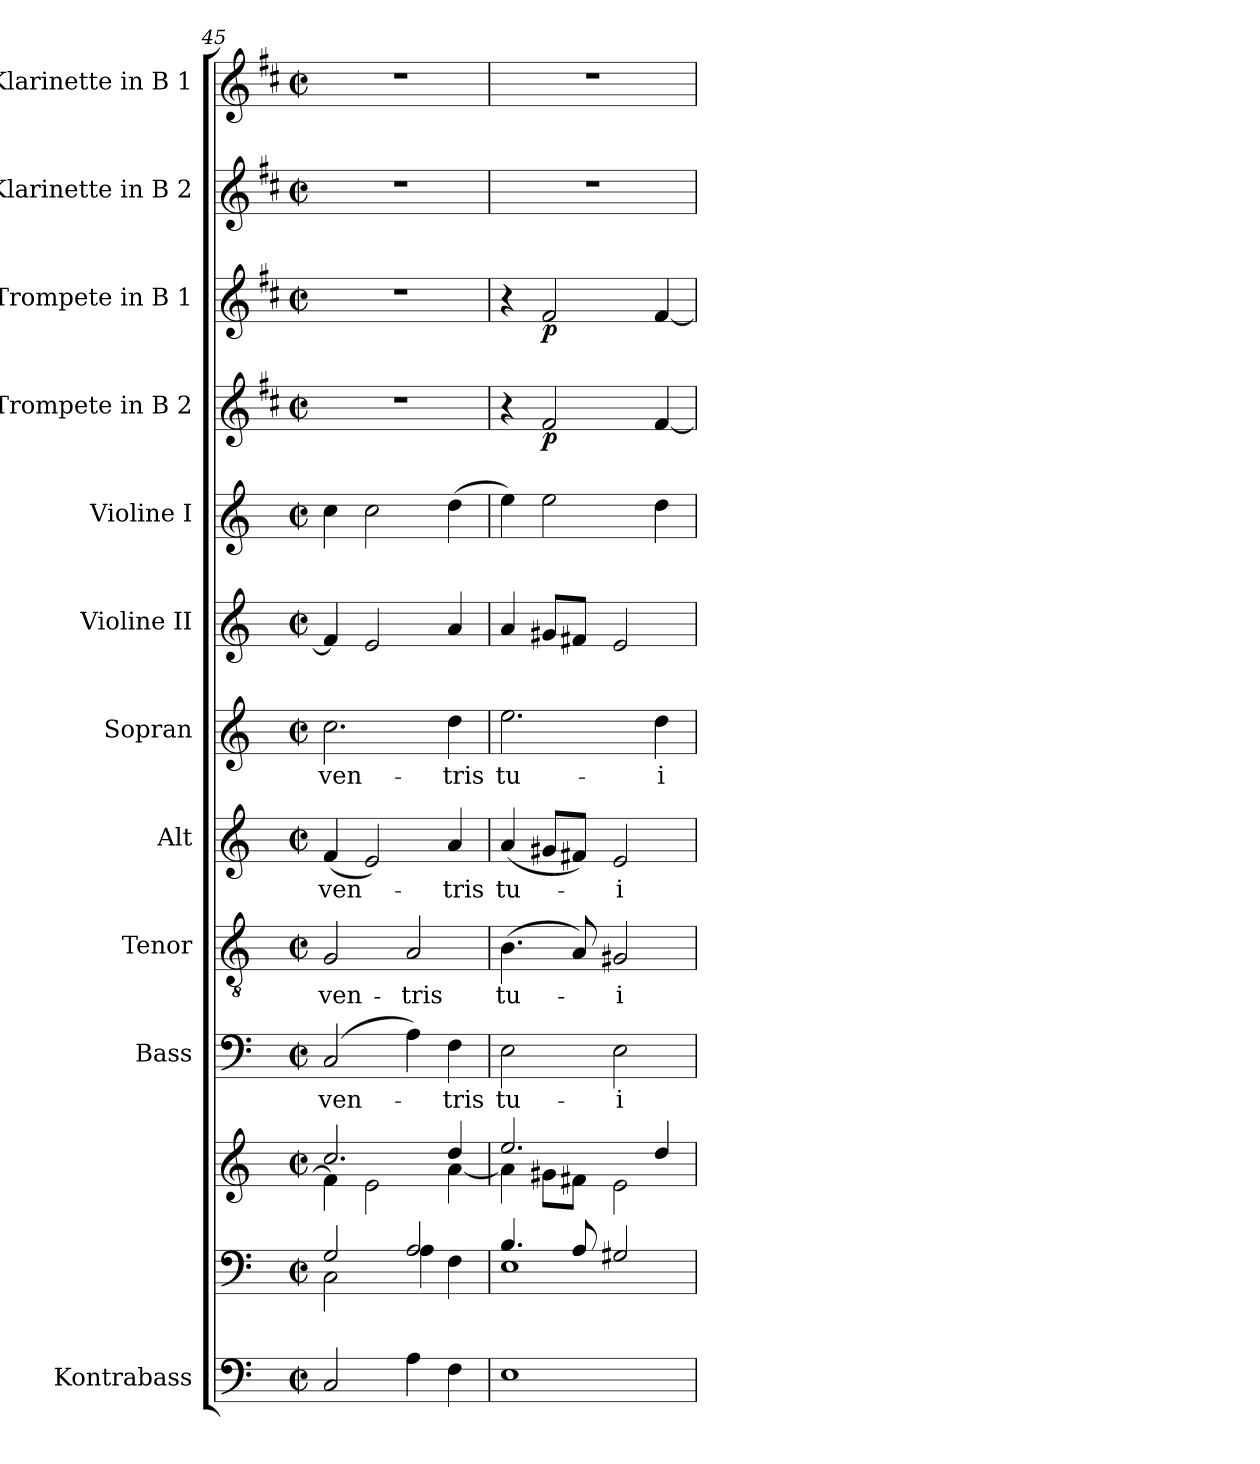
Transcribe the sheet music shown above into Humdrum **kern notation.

**kern	**kern	**kern	**kern	**text	**kern	**text	**kern	**text	**kern	**text	**kern	**kern	**kern	**dynam	**kern	**dynam	**kern	**kern
*part12	*part11	*part11	*part10	*part10	*part9	*part9	*part8	*part8	*part7	*part7	*part6	*part5	*part4	*part4	*part3	*part3	*part2	*part1
*staff13	*staff12	*staff11	*staff10	*staff10	*staff9	*staff9	*staff8	*staff8	*staff7	*staff7	*staff6	*staff5	*staff4	*staff4	*staff3	*staff3	*staff2	*staff1
*I"Kontrabass	*	*	*I"Bass	*	*I"Tenor	*	*I"Alt	*	*I"Sopran	*	*I"Violine II	*I"Violine I	*I"Trompete in B 2	*	*I"Trompete in B 1	*	*I"Klarinette in B 2	*I"Klarinette in B 1
*I'Kb.	*	*	*I'B	*	*I'T	*	*I'A	*	*I'S	*	*I'Vl. II	*I'Vl. I	*	*	*	*	*	*
!!LO:PB:g=z
*clefF4	*clefF4	*clefG2	*clefF4	*	*clefGv2	*	*clefG2	*	*clefG2	*	*clefG2	*clefG2	*clefG2	*	*clefG2	*	*clefG2	*clefG2
*ITrd7c12	*	*	*	*	*	*	*	*	*	*	*	*	*ITrd1c2	*	*ITrd1c2	*	*ITrd1c2	*ITrd1c2
*k[]	*k[]	*k[]	*k[]	*	*k[]	*	*k[]	*	*k[]	*	*k[]	*k[]	*k[]	*	*k[]	*	*k[]	*k[]
*C:	*C:	*C:	*C:	*	*C:	*	*C:	*	*C:	*	*C:	*C:	*C:	*	*C:	*	*C:	*C:
*M2/2	*M2/2	*M2/2	*M2/2	*	*M2/2	*	*M2/2	*	*M2/2	*	*M2/2	*M2/2	*M2/2	*	*M2/2	*	*M2/2	*M2/2
*met(c|)	*met(c|)	*met(c|)	*met(c|)	*	*met(c|)	*	*met(c|)	*	*met(c|)	*	*met(c|)	*met(c|)	*met(c|)	*	*met(c|)	*	*met(c|)	*met(c|)
=45	=45	=45	=45	=45	=45	=45	=45	=45	=45	=45	=45	=45	=45	=45	=45	=45	=45	=45
*	*^	*^	*	*	*	*	*	*	*	*	*	*	*	*	*	*	*	*
!	!	!	!	!	!	!LO:LY:b	!	!LO:LY:b	!	!LO:LY:b	!	!LO:LY:b	!	!	!	!	!	!	!	!
2CC/	2G/	2C\	2.cc/	4f\]	(2C/	ven-	2G/	ven-	(<4f/	ven-	2.cc\	ven-	4f/]	4cc\	1r	.	1r	.	1r	1r
.	.	.	.	2e\	.	.	.	.	2e/)	.	.	.	2e/	2cc\	.	.	.	.	.	.
!	!	!	!	!	!	!	!	!LO:LY:b	!	!	!	!	!	!	!	!	!	!	!	!
4AA\	2A/	4A\	.	.	4A\)	.	2A/	-tris	.	.	.	.	.	.	.	.	.	.	.	.
!	!	!	!	!	!	!LO:LY:b	!	!	!	!LO:LY:b	!	!LO:LY:b	!	!	!	!	!	!	!	!
4FF\	.	4F\	4dd/	[<4a\	4F\	-tris	.	.	4a/	-tris	4dd\	-tris	4a/	(>4dd\	.	.	.	.	.	.
=46	=46	=46	=46	=46	=46	=46	=46	=46	=46	=46	=46	=46	=46	=46	=46	=46	=46	=46	=46	=46
!	!	!	!	!	!	!LO:LY:b	!	!LO:LY:b	!	!LO:LY:b	!	!LO:LY:b	!	!	!	!	!	!	!	!
1EE	4.B/	1E	2.ee/	4a\]	2E\	tu-	(>4.B\	tu-	(<4a/	tu-	2.ee\	tu-	4a/	4ee\)	4r	.	4r	.	1r	1r
!	!	!	!	!	!	!	!	!	!	!	!	!	!	!	!	!LO:DY:b	!	!LO:DY:b	!	!
.	.	.	.	8g#X\L	.	.	.	.	8g#X/L	.	.	.	8g#X/L	2ee\	2e/	p	2e/	p	.	.
.	8A/	.	.	8f#X\J	.	.	8A/)	.	8f#X/J)	.	.	.	8f#X/J	.	.	.	.	.	.	.
!	!	!	!	!	!	!LO:LY:b	!	!LO:LY:b	!	!LO:LY:b	!	!	!	!	!	!	!	!	!	!
.	2G#X/	.	.	2e\	2E\	-i	2G#X/	-i	2e/	-i	.	.	2e/	.	.	.	.	.	.	.
!	!	!	!	!	!	!	!	!	!	!	!	!LO:LY:b	!	!	!	!	!	!	!	!
.	.	.	4dd/	.	.	.	.	.	.	.	4dd\	-i	.	4dd\	[4e/	.	[4e/	.	.	.
*	*v	*v	*	*	*	*	*	*	*	*	*	*	*	*	*	*	*	*	*	*
*	*	*v	*v	*	*	*	*	*	*	*	*	*	*	*	*	*	*	*	*
=	=	=	=	=	=	=	=	=	=	=	=	=	=	=	=	=	=	=
*-	*-	*-	*-	*-	*-	*-	*-	*-	*-	*-	*-	*-	*-	*-	*-	*-	*-	*-
